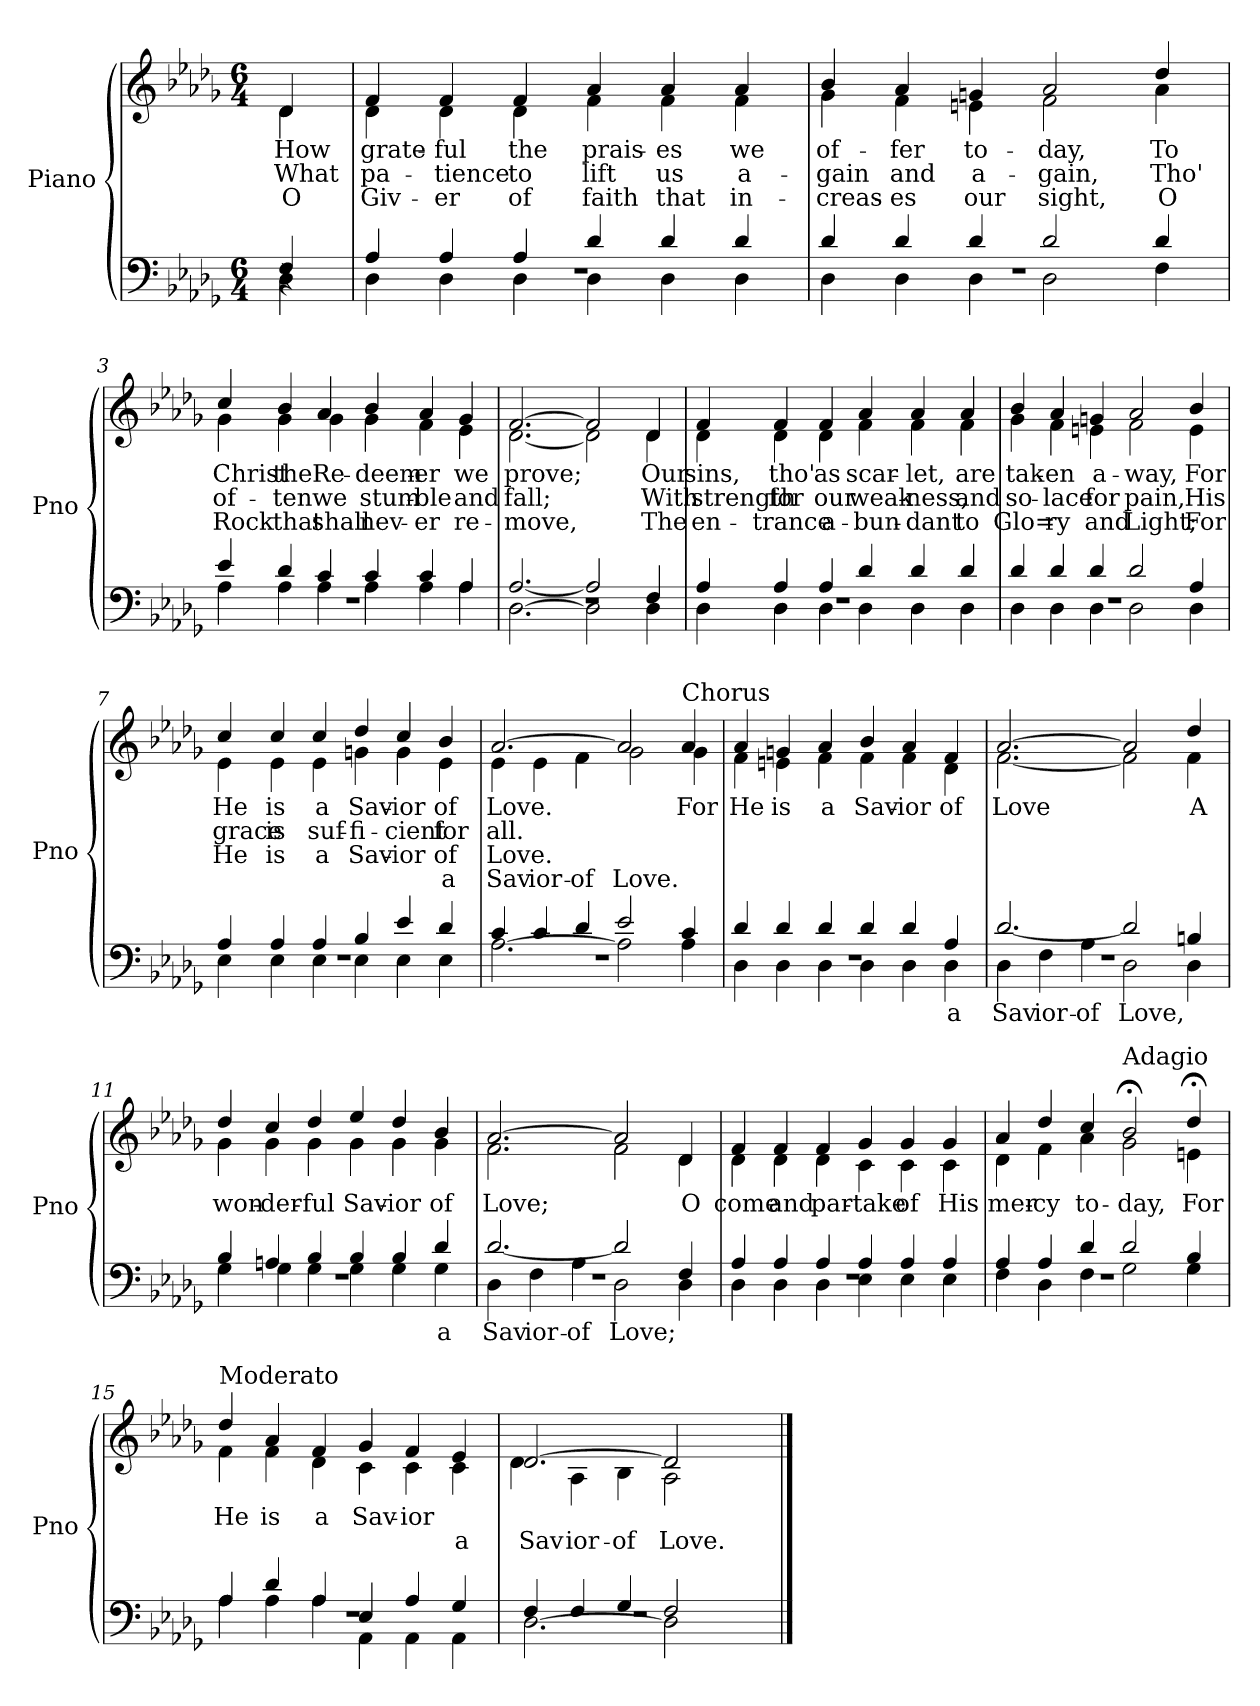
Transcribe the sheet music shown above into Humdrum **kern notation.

**kern	**text	**kern	**text	**text	**text	**text
*part1	*part1	*part1	*part1	*part1	*part1	*part1
*staff2	*staff2	*staff1	*staff1	*staff1	*staff1	*staff1
*I"Piano	*	*	*	*	*	*
*I'Pno	*	*	*	*	*	*
*clefF4	*	*clefG2	*	*	*	*
*k[b-e-a-d-g-]	*	*k[b-e-a-d-g-]	*	*	*	*
*D-:	*	*D-:	*	*	*	*
*M6/4	*	*M6/4	*	*	*	*
=	=	=	=	=	=	=
*	*	*^	*	*	*	*
.	.	.	8qd-/yy	1.	2.	3.	.
*^	*	*	*	*	*	*	*
*	*^	*	*	*	*	*	*	*
4r	4F/	4D-\	.	4d-/	4d-\	How	What	O	.
=1	=1	=1	=1	=1	=1	=1	=1	=1	=1
1.r	4A-/	4D-\	.	4f/	4d-\	grate-	pa-	Giv-	.
.	4A-/	4D-\	.	4f/	4d-\	ful	tience	er	.
.	4A-/	4D-\	.	4f/	4d-\	the	to	of	.
.	4d-/	4D-\	.	4a-/	4f\	prais-	lift	faith	.
.	4d-/	4D-\	.	4a-/	4f\	es	us	that	.
.	4d-/	4D-\	.	4a-/	4f\	we	a-	in-	.
!!LO:LB:g=z	!!
=2	=2	=2	=2	=2	=2	=2	=2	=2	=2
1.r	4d-/	4D-\	.	4b-/	4g-\	of-	gain	creas-	.
.	4d-/	4D-\	.	4a-/	4f\	fer	and	es	.
.	4d-/	4D-\	.	4gn/	4en\	to-	a-	our	.
.	2d-/	2D-\	.	2a-/	2f\	day,	gain,	sight,	.
.	4d-/	4F\	.	4dd-/	4a-\	To	Tho'	O	.
=3	=3	=3	=3	=3	=3	=3	=3	=3	=3
1.r	4e-/	4A-\	.	4cc/	4g-\	Christ	of-	Rock	.
.	4d-/	4A-\	.	4b-/	4g-\	the	ten	that	.
.	4c/	4A-\	.	4a-/	4g-\	Re-	we	shall	.
.	4c/	4A-\	.	4b-/	4g-\	deem-	stum-	nev-	.
.	4c/	4A-\	.	4a-/	4f\	er	ble	er	.
.	4A-/	4A-\	.	4g-/	4e-\	we	and	re-	.
!!LO:LB:g=z	!!
=4	=4	=4	=4	=4	=4	=4	=4	=4	=4
1.r	[2.A-/	[2.D-\	.	[2.f/	[2.d-\	prove;	fall;	move,	.
.	2A-/]	2D-\]	.	2f/]	2d-\]	.	.	.	.
.	4F/	4D-\	.	4d-/	4d-\	Our	With	The	.
=5	=5	=5	=5	=5	=5	=5	=5	=5	=5
1.r	4A-/	4D-\	.	4f/	4d-\	sins,	strength	en-	.
.	4A-/	4D-\	.	4f/	4d-\	tho'	for	trance	.
.	4A-/	4D-\	.	4f/	4d-\	as	our	a-	.
.	4d-/	4D-\	.	4a-/	4f\	scar-	weak-	bun-	.
.	4d-/	4D-\	.	4a-/	4f\	let,	ness,	dant	.
.	4d-/	4D-\	.	4a-/	4f\	are	and	to	.
!!LO:PB:g=z	!!
=6	=6	=6	=6	=6	=6	=6	=6	=6	=6
1.r	4d-/	4D-\	.	4b-/	4g-\	tak-	so-	Glo=	.
.	4d-/	4D-\	.	4a-/	4f\	en	lace	ry	.
.	4d-/	4D-\	.	4gn/	4en\	a-	for	and	.
.	2d-/	2D-\	.	2a-/	2f\	way,	pain,	Light;	.
.	4A-/	4D-\	.	4b-/	4e\	For	His	For	.
=7	=7	=7	=7	=7	=7	=7	=7	=7	=7
1.r	4A-/	4E-\	.	4cc/	4e-\	He	grace	He	.
.	4A-/	4E-\	.	4cc/	4e-\	is	is	is	.
.	4A-/	4E-\	.	4cc/	4e-\	a	suf-	a	.
.	4B-/	4E-\	.	4dd-/	4gn\	Sav-	fi-	Sav-	.
.	4e-/	4E-\	.	4cc/	4g\	ior	cient	ior	.
.	4d-/	4E-\	.	4b-/	4e-\	of	for	of	a
!!LO:LB:g=z	!!
=8	=8	=8	=8	=8	=8	=8	=8	=8	=8
1.r	4c/	[2.A-\	.	[2.a-/	4e-\	Love.	all.	Love.	Sav-
.	4c/	.	.	.	4e-\	.	.	.	-ior
.	4d-/	.	.	.	4f\	.	.	.	of
.	2e-/	2A-\]	.	2a-/]	2g-\	.	.	.	Love.
!	!	!	!	!LO:TX:a:t=Chorus	!	!	!	!	!
.	4c/	4A-\	.	4a-/	4g-\	For	.	.	.
=9	=9	=9	=9	=9	=9	=9	=9	=9	=9
1.r	4d-/	4D-\	.	4a-/	4f\	He	.	.	.
.	4d-/	4D-\	.	4gn/	4en\	is	.	.	.
.	4d-/	4D-\	.	4a-/	4f\	a	.	.	.
.	4d-/	4D-\	.	4b-/	4f\	Sav-	.	.	.
.	4d-/	4D-\	.	4a-/	4f\	ior	.	.	.
.	4A-/	4D-\	a	4f/	4d-\	of	.	.	.
!!LO:LB:g=z	!!
=10	=10	=10	=10	=10	=10	=10	=10	=10	=10
1.r	[2.d-/	4D-\	Sav-	[2.a-/	[2.f\	Love	.	.	.
.	.	4F\	-ior	.	.	.	.	.	.
.	.	4A-\	of	.	.	.	.	.	.
.	2d-/]	2D-\	Love,	2a-/]	2f\]	.	.	.	.
.	4Bn/	4D-\	.	4dd-/	4f\	A	.	.	.
=11	=11	=11	=11	=11	=11	=11	=11	=11	=11
1.r	4B-/	4G-\	.	4dd-/	4g-\	won-	.	.	.
.	4An/	4G-\	.	4cc/	4g-\	der-	.	.	.
.	4B-/	4G-\	.	4dd-/	4g-\	ful	.	.	.
.	4B-/	4G-\	.	4ee-/	4g-\	Sav-	.	.	.
.	4B-/	4G-\	.	4dd-/	4g-\	ior	.	.	.
.	4d-/	4G-\	a	4b-/	4g-\	of	.	.	.
!!LO:PB:g=z	!!
=12	=12	=12	=12	=12	=12	=12	=12	=12	=12
1.r	[2.d-/	4D-\	Sav-	[2.a-/	2.f\	Love;	.	.	.
.	.	4F\	-ior	.	.	.	.	.	.
.	.	4A-\	of	.	.	.	.	.	.
.	2d-/]	2D-\	Love;	2a-/]	2f\	.	.	.	.
.	4F/	4D-\	.	4d-/	4d-\	O	.	.	.
=13	=13	=13	=13	=13	=13	=13	=13	=13	=13
1.r	4A-/	4D-\	.	4f/	4d-\	come	.	.	.
.	4A-/	4D-\	.	4f/	4d-\	and	.	.	.
.	4A-/	4D-\	.	4f/	4d-\	par-	.	.	.
.	4A-/	4E-\	.	4g-/	4c\	take	.	.	.
.	4A-/	4E-\	.	4g-/	4c\	of	.	.	.
.	4A-/	4E-\	.	4g-/	4c\	His	.	.	.
!!LO:LB:g=z	!!
=14	=14	=14	=14	=14	=14	=14	=14	=14	=14
1.r	4A-/	4F\	.	4a-/	4d-\	mer-	.	.	.
.	4A-/	4D-\	.	4dd-/	4f\	cy	.	.	.
.	4d-/	4F\	.	4cc/	4a-\	to-	.	.	.
!	!	!	!	!LO:TX:a:t=Adagio	!	!	!	!	!
.	2d-/	2G-\	.	2b-;</	2g-\	day,	.	.	.
.	4B-/	4G-\	.	4dd-;</	4en\	For	.	.	.
=15	=15	=15	=15	=15	=15	=15	=15	=15	=15
!	!	!	!	!LO:TX:a:t=Moderato	!	!	!	!	!
1.r	4A-/	4A-\	.	4dd-/	4f\	He	.	.	.
.	4d-/	4A-\	.	4a-/	4f\	is	.	.	.
.	4A-/	4A-\	.	4f/	4d-\	a	.	.	.
.	4E-/	4AA-\	.	4g-/	4c\	Sav-	.	.	.
.	4A-/	4AA-\	.	4f/	4c\	ior	.	.	.
.	4G-/	4AA-\	.	4e-/	4c\	.	a	.	.
!!LO:LB:g=z	!!
=16	=16	=16	=16	=16	=16	=16	=16	=16	=16
1.r	4F/	[2.D-\	.	[2.d-/	4d-\	.	Sav-	.	.
.	4F/	.	.	.	4A-\	.	-ior	.	.
.	4G-/	.	.	.	4B-\	.	of	.	.
.	2F/	2D-\]	.	2d-/]	2A-\	.	Love.	.	.
.	4ryy	4ryy	.	4ryy	4ryy	.	.	.	.
*v	*v	*v	*	*	*	*	*	*	*
*	*	*v	*v	*	*	*	*
==	==	==	==	==	==	==
*-	*-	*-	*-	*-	*-	*-
